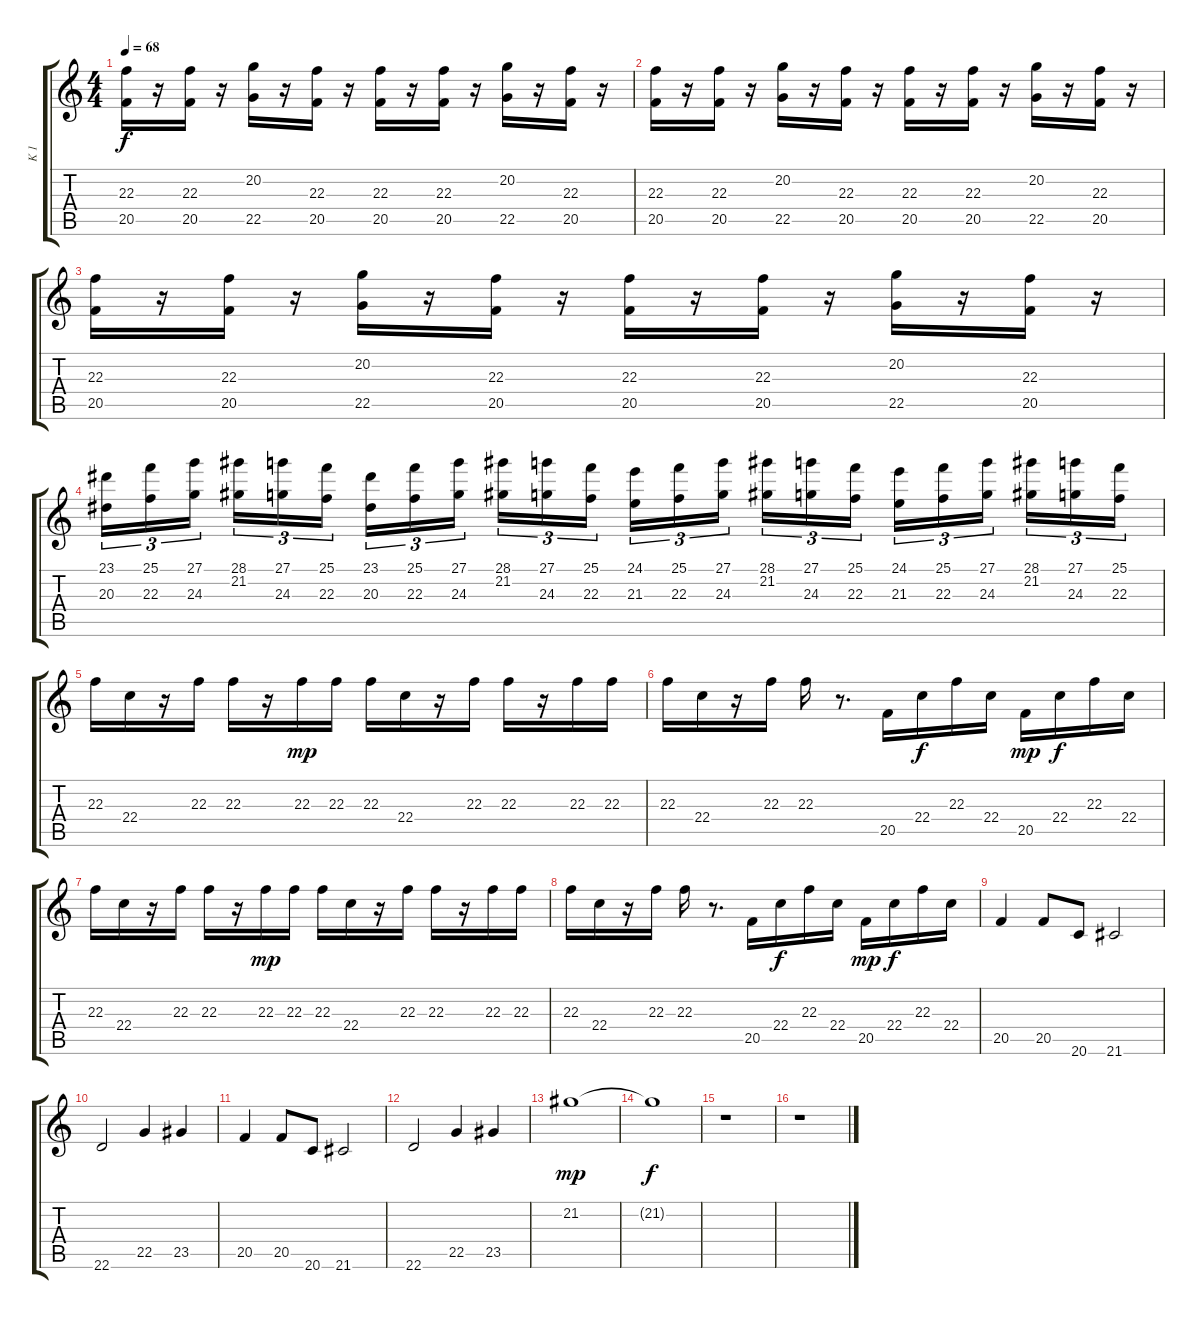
\track ("K 1" "K 1") {instrument stringensemble1}
\staff {score tabs}
\tuning (E4 B3 G3 D3 A2 E2) {hide}
\ts (4 4)
\tempo 68
\clef g2
\ks c
(22.3 20.5).16{dy f} r.16 (22.3 20.5).16 r.16 (20.2 22.5).16 r.16 (22.3 20.5).16 r.16 (22.3 20.5).16 r.16 (22.3 20.5).16 r.16 (20.2 22.5).16 r.16 (22.3 20.5).16 r.16 |
(22.3 20.5).16 r.16 (22.3 20.5).16 r.16 (20.2 22.5).16 r.16 (22.3 20.5).16 r.16 (22.3 20.5).16 r.16 (22.3 20.5).16 r.16 (20.2 22.5).16 r.16 (22.3 20.5).16 r.16 |
(22.3 20.5).16 r.16 (22.3 20.5).16 r.16 (20.2 22.5).16 r.16 (22.3 20.5).16 r.16 (22.3 20.5).16 r.16 (22.3 20.5).16 r.16 (20.2 22.5).16 r.16 (22.3 20.5).16 r.16 |
(23.1 20.3).16{tu (3 2)} (25.1 22.3).16{tu (3 2)} (27.1 24.3).16{tu (3 2)} (28.1 21.2).16{tu (3 2)} (27.1 24.3).16{tu (3 2)} (25.1 22.3).16{tu (3 2)} (23.1 20.3).16{tu (3 2)} (25.1 22.3).16{tu (3 2)} (27.1 24.3).16{tu (3 2)} (28.1 21.2).16{tu (3 2)} (27.1 24.3).16{tu (3 2)} (25.1 22.3).16{tu (3 2)} (24.1 21.3).16{tu (3 2)} (25.1 22.3).16{tu (3 2)} (27.1 24.3).16{tu (3 2)} (28.1 21.2).16{tu (3 2)} (27.1 24.3).16{tu (3 2)} (25.1 22.3).16{tu (3 2)} (24.1 21.3).16{tu (3 2)} (25.1 22.3).16{tu (3 2)} (27.1 24.3).16{tu (3 2)} (28.1 21.2).16{tu (3 2)} (27.1 24.3).16{tu (3 2)} (25.1 22.3).16{tu (3 2)} |
\section ("" "")
22.3.16 22.4.16 r.16 22.3.16 22.3.16 r.16 22.3.16{dy mp} 22.3.16 22.3.16 22.4.16 r.16 22.3.16 22.3.16 r.16 22.3.16 22.3.16 |
22.3.16 22.4.16 r.16 22.3.16 22.3.16 r.8{d} 20.5.16 22.4.16{dy f} 22.3.16 22.4.16 20.5.16{dy mp} 22.4.16{dy f} 22.3.16 22.4.16 |
22.3.16 22.4.16 r.16 22.3.16 22.3.16 r.16 22.3.16{dy mp} 22.3.16 22.3.16 22.4.16 r.16 22.3.16 22.3.16 r.16 22.3.16 22.3.16 |
22.3.16 22.4.16 r.16 22.3.16 22.3.16 r.8{d} 20.5.16 22.4.16{dy f} 22.3.16 22.4.16 20.5.16{dy mp} 22.4.16{dy f} 22.3.16 22.4.16 |
20.5.4 20.5.8 20.6.8 21.6.2 |
22.6.2 22.5.4 23.5.4 |
20.5.4 20.5.8 20.6.8 21.6.2 |
22.6.2 22.5.4 23.5.4 |
\section ("" "")
21.2.1{dy mp} |
21.2{t}.1{dy f} |
r.1 |
r.1
